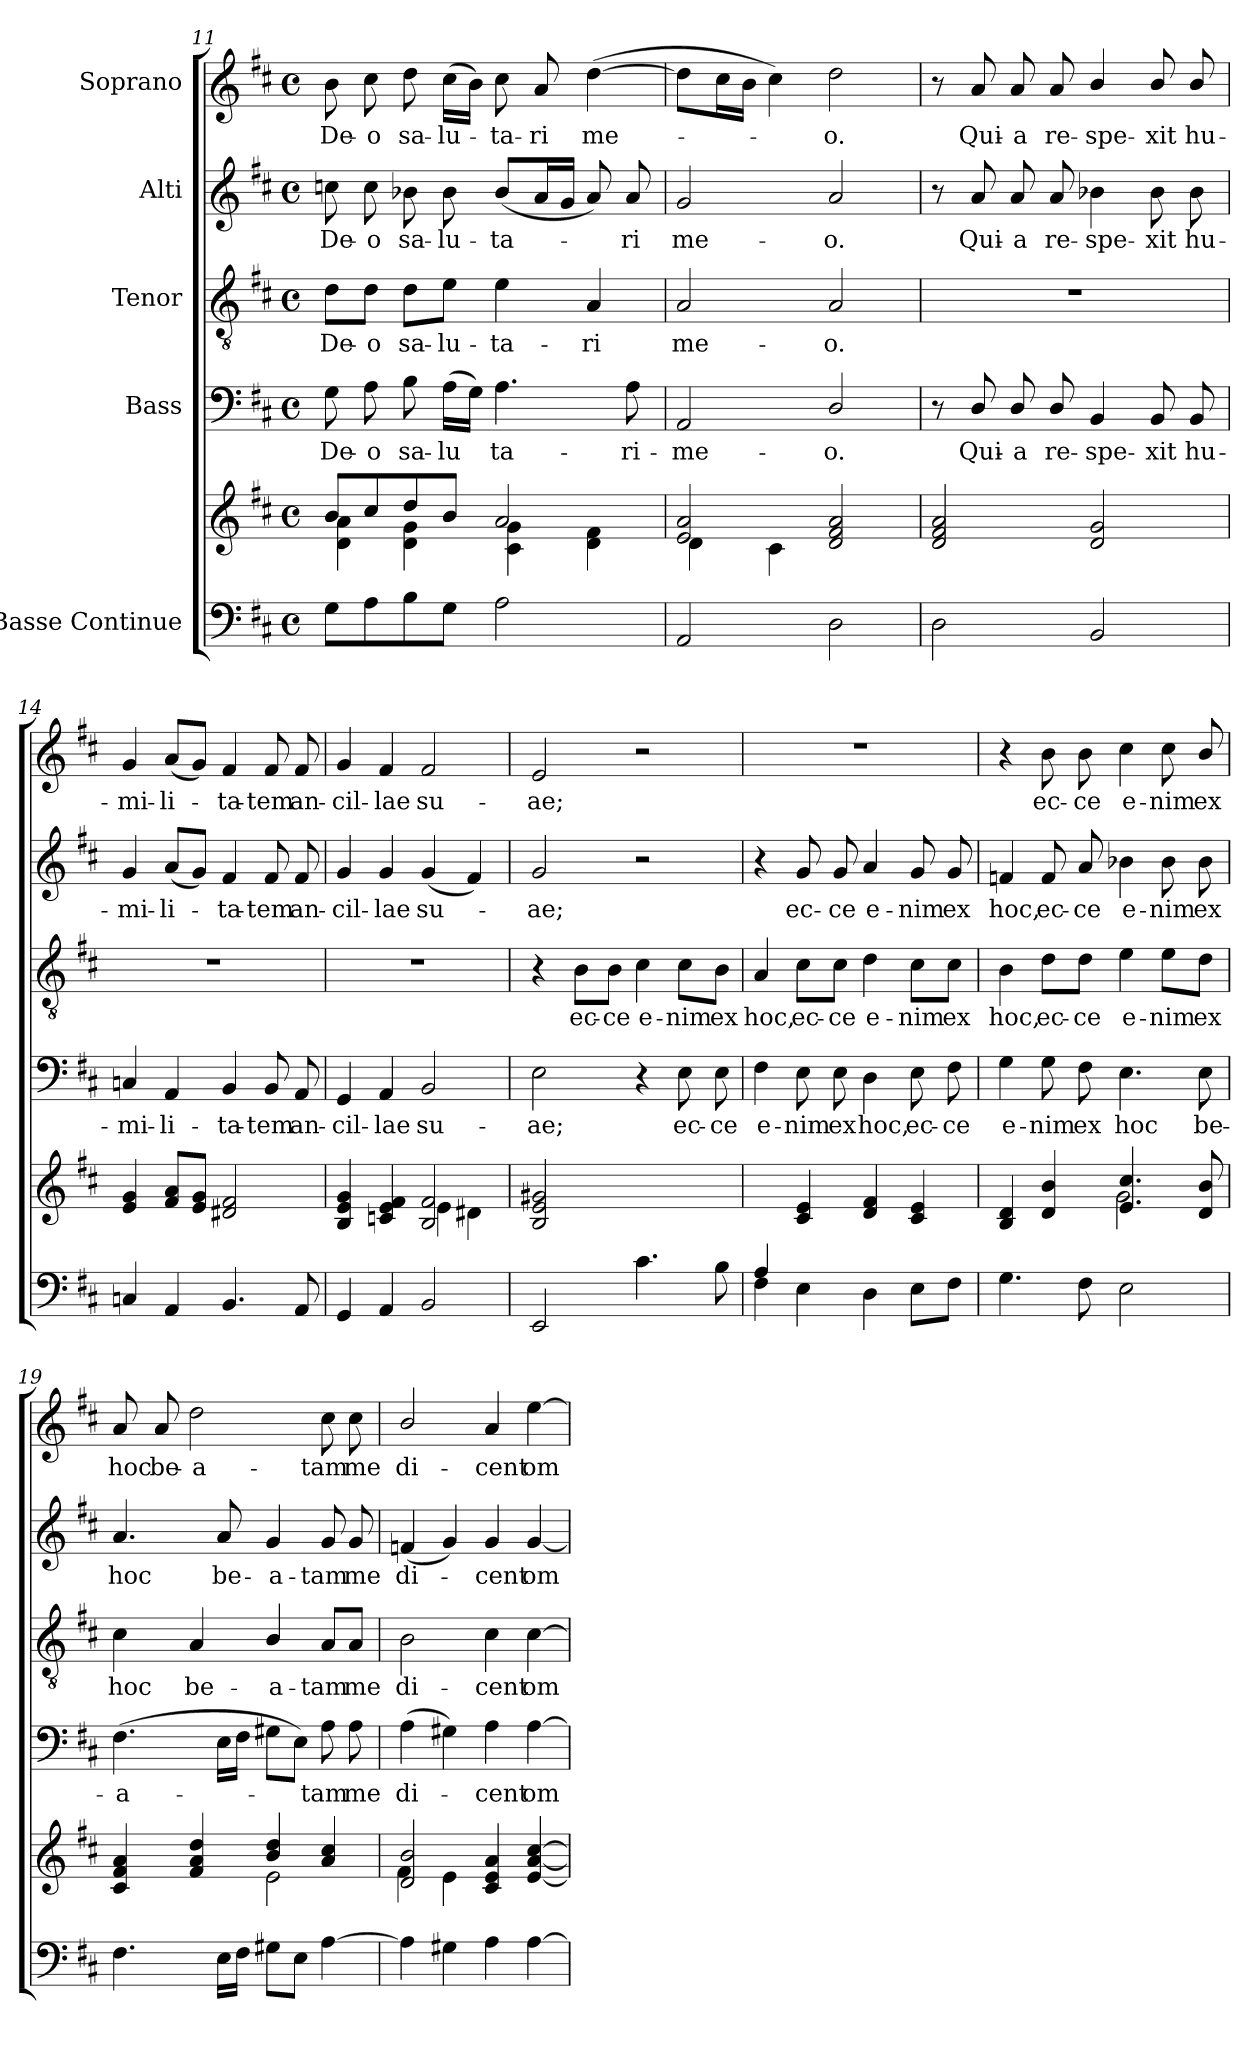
**kern	**kern	**kern	**text	**kern	**text	**kern	**text	**kern	**text
*part5	*part5	*part4	*part4	*part3	*part3	*part2	*part2	*part1	*part1
*staff6	*staff5	*staff4	*staff4	*staff3	*staff3	*staff2	*staff2	*staff1	*staff1
*I"Basse Continue	*	*I"Bass	*	*I"Tenor	*	*I"Alti	*	*I"Soprano	*
*clefF4	*clefG2	*clefF4	*	*clefGv2	*	*clefG2	*	*clefG2	*
*	*	*	*	*	*	*ITrd1c2	*	*	*
*k[f#c#]	*k[f#c#]	*k[f#c#]	*	*k[f#c#]	*	*k[]	*	*k[f#c#]	*
*M4/4	*M4/4	*M4/4	*	*M4/4	*	*M4/4	*	*M4/4	*
*met(c)	*met(c)	*met(c)	*	*met(c)	*	*met(c)	*	*met(c)	*
=11	=11	=11	=11	=11	=11	=11	=11	=11	=11
*	*^	*	*	*	*	*	*	*	*
8G\L	8b/L	4d\ 4a\	8G!\	De-	8d!\L	De-	8b-X!i\	De-	8b!\	De-
8A\	8cc#/	.	8A!\	o	8d!\J	o	8b-!i\	o	8cc#!\	o
8B\	8dd/	4d\ 4g\	8B!\	sa-	8d!\L	sa-	8a-X!i\	sa-	8dd!\	sa-
8G\J	8b/J	.	(16A!\LL	lu	8e!\J	lu-	8a-!i\	lu-	(16cc#!\LL	lu-
.	.	.	16G!\JJ)	.	.	.	.	.	16b!\JJ)	.
2A\	2a/	4c#\ 4g\	4.A!\	ta-	4e!\	ta-	(8a-!i/L	ta-	8cc#!\	-ta-
.	.	.	.	.	.	.	16g!i/L	.	8a!/	ri
.	.	.	.	.	.	.	16f!i/JJ	.	.	.
.	.	4d\ 4f#\	.	.	4A!/	ri	8g!i/)	.	([4dd!\	me-
.	.	.	8A!\	ri-	.	.	8g!i/	-ri	.	.
=12	=12	=12	=12	=12	=12	=12	=12	=12	=12	=12
2AA/	2e/ 2a/	4d\	2AA!/	me-	2A!/	me-	2f!i/	me-	8dd!\L]	.
.	.	.	.	.	.	.	.	.	16cc#!\L	.
.	.	.	.	.	.	.	.	.	16b!\JJ	.
.	.	4c#\	.	.	.	.	.	.	4cc#!\)	.
2D\	2d/ 2f#/ 2a/	2ryy	2D!/	o.	2A!/	o.	2g!i/	o.	2dd!\	-o.
*	*v	*v	*	*	*	*	*	*	*	*
!!LO:PB:g=z
=13	=13	=13	=13	=13	=13	=13	=13	=13	=13
2D\	2d/ 2f#/ 2a/	8r	.	1r	.	8r	.	8r	.
.	.	8D!/	Qui-	.	.	8g!i/	Qui-	8a!/	Qui-
.	.	8D!/	a	.	.	8g!i/	a	8a!/	a
.	.	8D!/	re-	.	.	8g!i/	re-	8a!/	re-
2BB/	2d/ 2g/	4BB!/	spe-	.	.	4a-X!i\	spe-	4b!/	spe-
.	.	8BB!/	xit	.	.	8a-!i\	xit	8b!/	xit
.	.	8BB!/	hu-	.	.	8a-!i\	hu-	8b!/	hu-
=14	=14	=14	=14	=14	=14	=14	=14	=14	=14
4Cn/	4e/ 4g/	4Cn!/	mi-	1r	.	4f!i/	mi-	4g!/	mi-
4AA/	8f#/ 8a/L	4AA!/	li-	.	.	(8g!i/L	li-	(8a!/L	li-
.	8e/ 8g/J	.	.	.	.	8f!i/J)	.	8g!/J)	.
4.BB/	2d#X/ 2f#/	4BB!/	ta-	.	.	4e!i/	-ta-	4f#!/	-ta-
.	.	8BB!/	tem	.	.	8e!i/	tem	8f#!/	tem
8AA/	.	8AA!/	an-	.	.	8e!i/	an-	8f#!/	an-
=15	=15	=15	=15	=15	=15	=15	=15	=15	=15
*	*^	*	*	*	*	*	*	*	*
4GG/	4B/ 4e/ 4g/	2ryy	4GG!/	cil-	1r	.	4f!i/	cil-	4g!/	cil-
4AA/	4cn/ 4e/ 4f#/	.	4AA!/	lae	.	.	4f!i/	lae	4f#!/	lae
2BB/	2B/ 2f#/	4e\	2BB!/	su-	.	.	(4f!i/	su-	2f#!/	su-
.	.	4d#X\	.	.	.	.	4e!i/)	.	.	.
*	*v	*v	*	*	*	*	*	*	*	*
!!LO:LB:g=z
=16	=16	=16	=16	=16	=16	=16	=16	=16	=16
2EE/	2B/ 2e/ 2g#X/	2E!\	ae;	4r	.	2f!i/	-ae;	2e!/	ae;
.	.	.	.	8B!\L	ec-	.	.	.	.
.	.	.	.	8B!\J	ce	.	.	.	.
4.c#\	2ryy	4r	.	4c#!\	e-	2r	.	2r	.
.	.	8E!\	ec-	8c#!\L	nim	.	.	.	.
8B\	.	8E!\	ce	8B!\J	ex	.	.	.	.
=17	=17	=17	=17	=17	=17	=17	=17	=17	=17
*^	*	*	*	*	*	*	*	*	*
4A/	4F#\	4ryy	4F#!\	e-	4A!/	hoc,	4r	.	1r	.
4ryy	4E\	4c#/ 4e/	8E!\	nim	8c#!\L	ec-	8f!i/	ec-	.	.
.	.	.	8E!\	ex	8c#!\J	ce	8f!i/	ce	.	.
2ryy	4D\	4d/ 4f#/	4D!\	hoc,	4d!\	e-	4g!i/	e-	.	.
.	8E\L	4c#/ 4e/	8E!\	ec-	8c#!\L	nim	8f!i/	nim	.	.
.	8F#\J	.	8F#!\	ce	8c#!\J	ex	8f!i/	ex	.	.
*v	*v	*	*	*	*	*	*	*	*	*
=18	=18	=18	=18	=18	=18	=18	=18	=18	=18
*	*^	*	*	*	*	*	*	*	*
4.G\	4B/ 4d/	2ryy	4G!\	e-	4B!\	hoc,	4e-X!i/	hoc,	4r	.
.	4d/ 4b/	.	8G!\	nim	8d!\L	ec-	8e-!i/	ec-	8b!\	ec-
8F#\	.	.	8F#!\	ex	8d!\J	ce	8g!i/	ce	8b!\	ce
2E\	4.e/ 4.cc#/	2g\	4.E!\	hoc	4e!\	e-	4a-X!i\	e-	4cc#!\	e-
.	.	.	.	.	8e!\L	nim	8a-!i\	nim	8cc#!\	nim
.	8d/ 8b/	.	8E!\	be-	8d!\J	ex	8a-!i\	ex	8b!/	ex
!!LO:PB:g=z
=19	=19	=19	=19	=19	=19	=19	=19	=19	=19	=19
4.F#\	4c#/ 4f#/ 4a/	2ryy	(4.F#!\	a-	4c#!\	hoc	4.g!i/	hoc	8a!/	hoc
.	.	.	.	.	.	.	.	.	8a!/	be-
.	4f#/ 4a/ 4dd/	.	.	.	4A!/	be-	.	.	2dd!\	a-
16E\LL	.	.	16E!\LL	.	.	.	8g!i/	be-	.	.
16F#\JJ	.	.	16F#!\JJ	.	.	.	.	.	.	.
8G#X\L	4b/ 4dd/	2e\	8G#X!\L	.	4B!/	a-	4f!i/	a-	.	.
8E\J	.	.	8E!\J)	.	.	.	.	.	.	.
[4A\	4a/ 4cc#/	.	8A!\	tam	8A!/L	tam	8f!i/	tam	8cc#!\	tam
.	.	.	8A!\	me	8A!/J	me	8f!i/	me	8cc#!\	me
=20	=20	=20	=20	=20	=20	=20	=20	=20	=20	=20
4A\]	2d/ 2b/	4f#\	(4A!\	di-	2B!\	di-	(4e-X!i/	di-	2b!/	di-
4G#X\	.	4e\	4G#X!\)	.	.	.	4f!i/)	.	.	.
4A\	4c#/ 4e/ 4a/	2ryy	4A!\	-cent	4c#!\	cent	4f!i/	-cent	4a!/	cent
[4A\	[4e/ [4a/ [4cc#/	.	[4A!\	om-	[4c#!\	om-	[4f!i/	om-	[4ee!\	om-
*	*v	*v	*	*	*	*	*	*	*	*
=	=	=	=	=	=	=	=	=	=
*-	*-	*-	*-	*-	*-	*-	*-	*-	*-
